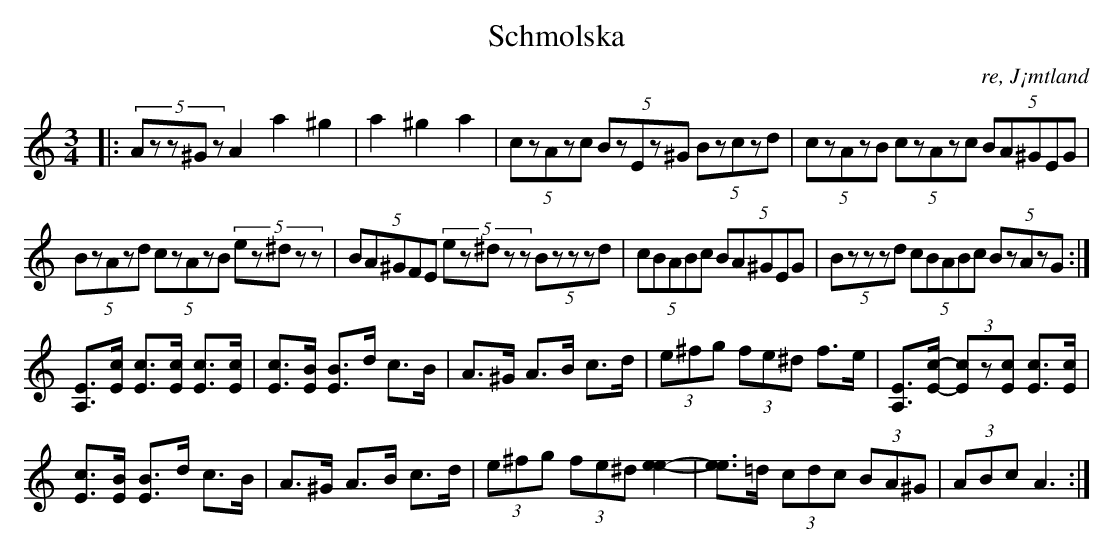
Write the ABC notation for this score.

X:1
T:Schmolska
O: re, J¡mtland
M:3/4
L:1/8
K:Am
|: (5:2Azz^Gz A2 a2 ^g2|a2 ^g2 a2|  (5:2czAzc (5:2BzEz^G (5:2Bzczd|  (5:2czAzB (5:2czAzc (5:2BA^GEG|
 (5:2BzAzd (5:2czAzB (5:2ez^dzz|  (5:2BA^GFE (5:2ez^dzz (5:2Bzzzd|  (5:2cBABc (5:2BA^GEG | (5:2Bzzzd (5:2cBABc (5:2BzAzG  :|
[EA,]>[cE] [cE]>[cE] [cE]>[cE] | [cE]>[BE] [BE]>d c>B | A>^G A>B c>d | (3e^fg (3fe^d f>e | [EA,]>[c-E-] (3[cE]z[cE] [cE]>[cE] |
[cE]>[BE] [BE]>d c>B | A>^G A>B c>d | (3e^fg (3fe^d [e2-e2-] | [ee]>=d (3cdc (3BA^G | (3ABc A3 :|]
